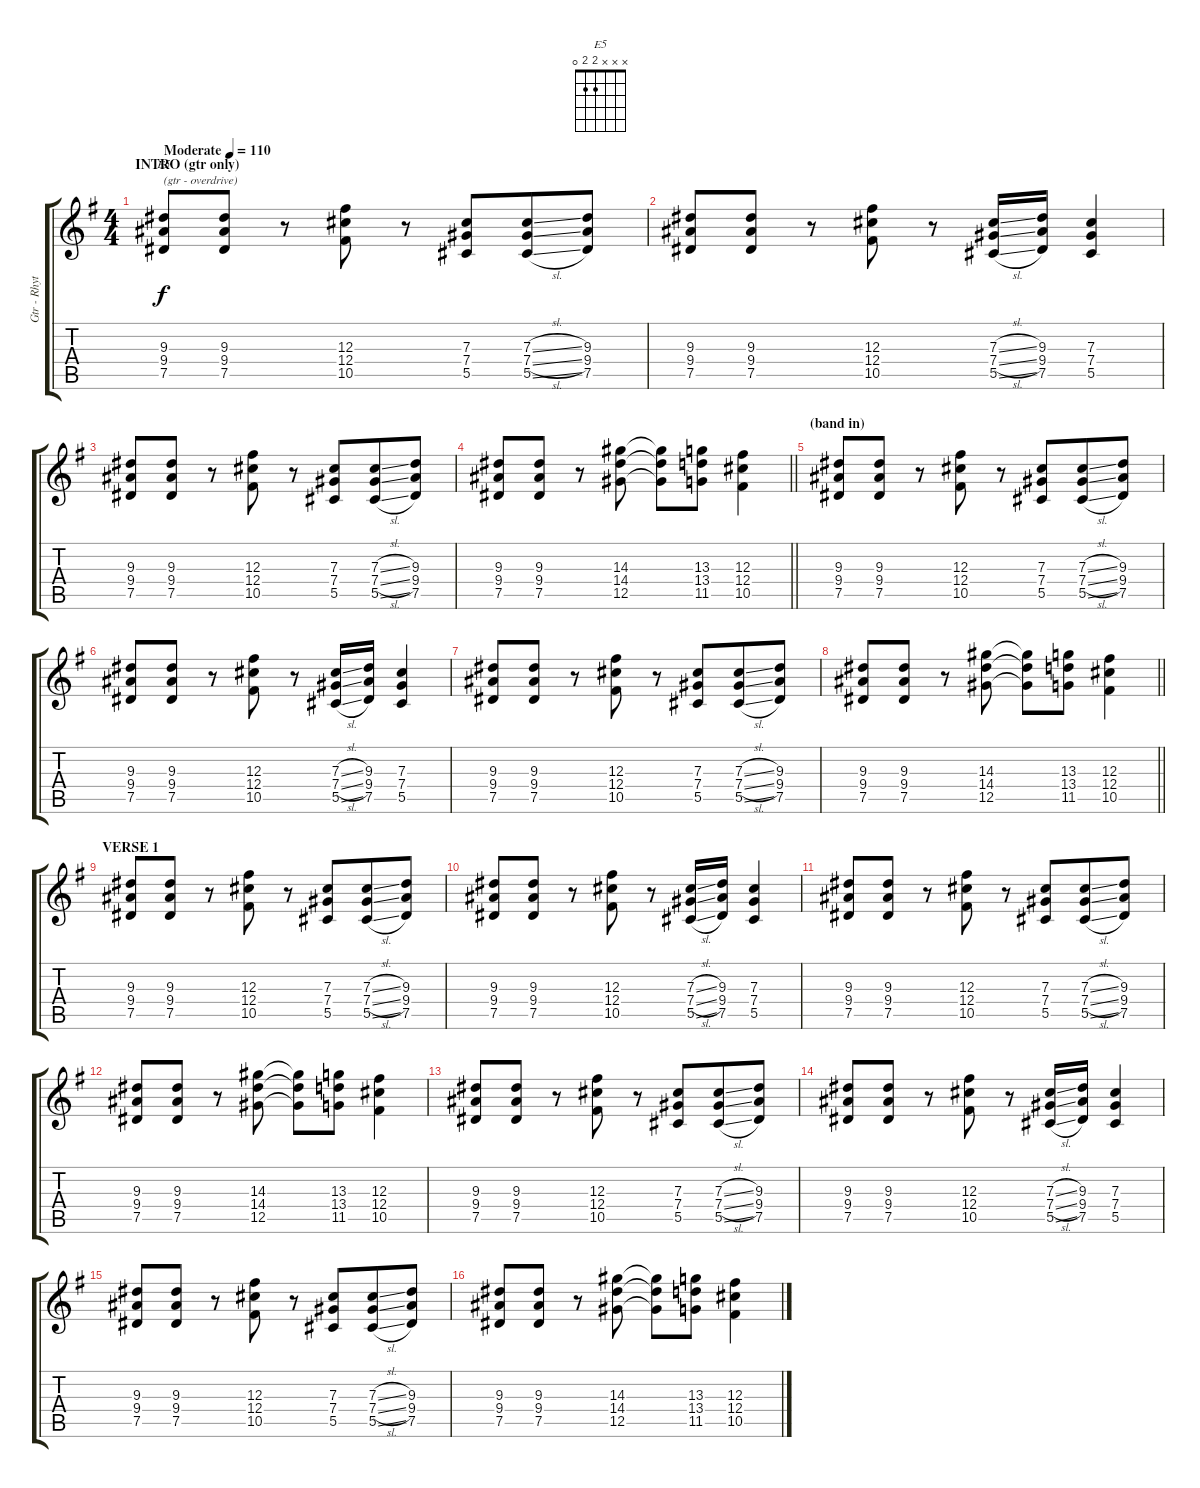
\track ("Gtr - Rhythm" "Gtr - Rhyt") {instrument overdrivenguitar}
\staff {score tabs}
\tuning (Eb4 Bb3 Gb3 Db3 Ab2 Eb2) {hide}
\chord ("E5" x x x 2 2 0)
\ts (4 4)
\section ("" "INTRO (gtr only)")
\tempo (110 "Moderate")
\clef g2
\ks eminor
(9.3 9.4 7.5).8{ch "E5" txt "(gtr - overdrive)" dy f instrument overdrivenguitar} (9.3 9.4 7.5).8 r.8 (12.3 12.4 10.5).8 r.8 (7.3 7.4 5.5).8{beam merge} (7.3{sl} 7.4{sl} 5.5{sl}).8 (9.3 9.4 7.5).8 |
(9.3 9.4 7.5).8 (9.3 9.4 7.5).8 r.8 (12.3 12.4 10.5).8 r.8 (7.3{sl} 7.4{sl} 5.5{sl}).16{beam merge} (9.3 9.4 7.5).16 (7.3 7.4 5.5).4 |
(9.3 9.4 7.5).8 (9.3 9.4 7.5).8 r.8 (12.3 12.4 10.5).8 r.8 (7.3 7.4 5.5).8{beam merge} (7.3{sl} 7.4{sl} 5.5{sl}).8 (9.3 9.4 7.5).8 |
\barLineRight lightlight
(9.3 9.4 7.5).8 (9.3 9.4 7.5).8 r.8 (14.3 14.4 12.5).8 (14.3{t} 14.4{t} 12.5{t}).8 (13.3 13.4 11.5).8 (12.3 12.4 10.5).4 |
\section ("" "(band in)")
(9.3 9.4 7.5).8 (9.3 9.4 7.5).8 r.8 (12.3 12.4 10.5).8 r.8 (7.3 7.4 5.5).8{beam merge} (7.3{sl} 7.4{sl} 5.5{sl}).8 (9.3 9.4 7.5).8 |
(9.3 9.4 7.5).8 (9.3 9.4 7.5).8 r.8 (12.3 12.4 10.5).8 r.8 (7.3{sl} 7.4{sl} 5.5{sl}).16{beam merge} (9.3 9.4 7.5).16 (7.3 7.4 5.5).4 |
(9.3 9.4 7.5).8 (9.3 9.4 7.5).8 r.8 (12.3 12.4 10.5).8 r.8 (7.3 7.4 5.5).8{beam merge} (7.3{sl} 7.4{sl} 5.5{sl}).8 (9.3 9.4 7.5).8 |
\barLineRight lightlight
(9.3 9.4 7.5).8 (9.3 9.4 7.5).8 r.8 (14.3 14.4 12.5).8 (14.3{t} 14.4{t} 12.5{t}).8 (13.3 13.4 11.5).8 (12.3 12.4 10.5).4 |
\section ("" "VERSE 1")
(9.3 9.4 7.5).8 (9.3 9.4 7.5).8 r.8 (12.3 12.4 10.5).8 r.8 (7.3 7.4 5.5).8{beam merge} (7.3{sl} 7.4{sl} 5.5{sl}).8 (9.3 9.4 7.5).8 |
(9.3 9.4 7.5).8 (9.3 9.4 7.5).8 r.8 (12.3 12.4 10.5).8 r.8 (7.3{sl} 7.4{sl} 5.5{sl}).16{beam merge} (9.3 9.4 7.5).16 (7.3 7.4 5.5).4 |
(9.3 9.4 7.5).8 (9.3 9.4 7.5).8 r.8 (12.3 12.4 10.5).8 r.8 (7.3 7.4 5.5).8{beam merge} (7.3{sl} 7.4{sl} 5.5{sl}).8 (9.3 9.4 7.5).8 |
(9.3 9.4 7.5).8 (9.3 9.4 7.5).8 r.8 (14.3 14.4 12.5).8 (14.3{t} 14.4{t} 12.5{t}).8 (13.3 13.4 11.5).8 (12.3 12.4 10.5).4 |
(9.3 9.4 7.5).8 (9.3 9.4 7.5).8 r.8 (12.3 12.4 10.5).8 r.8 (7.3 7.4 5.5).8{beam merge} (7.3{sl} 7.4{sl} 5.5{sl}).8 (9.3 9.4 7.5).8 |
(9.3 9.4 7.5).8 (9.3 9.4 7.5).8 r.8 (12.3 12.4 10.5).8 r.8 (7.3{sl} 7.4{sl} 5.5{sl}).16{beam merge} (9.3 9.4 7.5).16 (7.3 7.4 5.5).4 |
(9.3 9.4 7.5).8 (9.3 9.4 7.5).8 r.8 (12.3 12.4 10.5).8 r.8 (7.3 7.4 5.5).8{beam merge} (7.3{sl} 7.4{sl} 5.5{sl}).8 (9.3 9.4 7.5).8 |
(9.3 9.4 7.5).8 (9.3 9.4 7.5).8 r.8 (14.3 14.4 12.5).8 (14.3{t} 14.4{t} 12.5{t}).8 (13.3 13.4 11.5).8 (12.3 12.4 10.5).4
